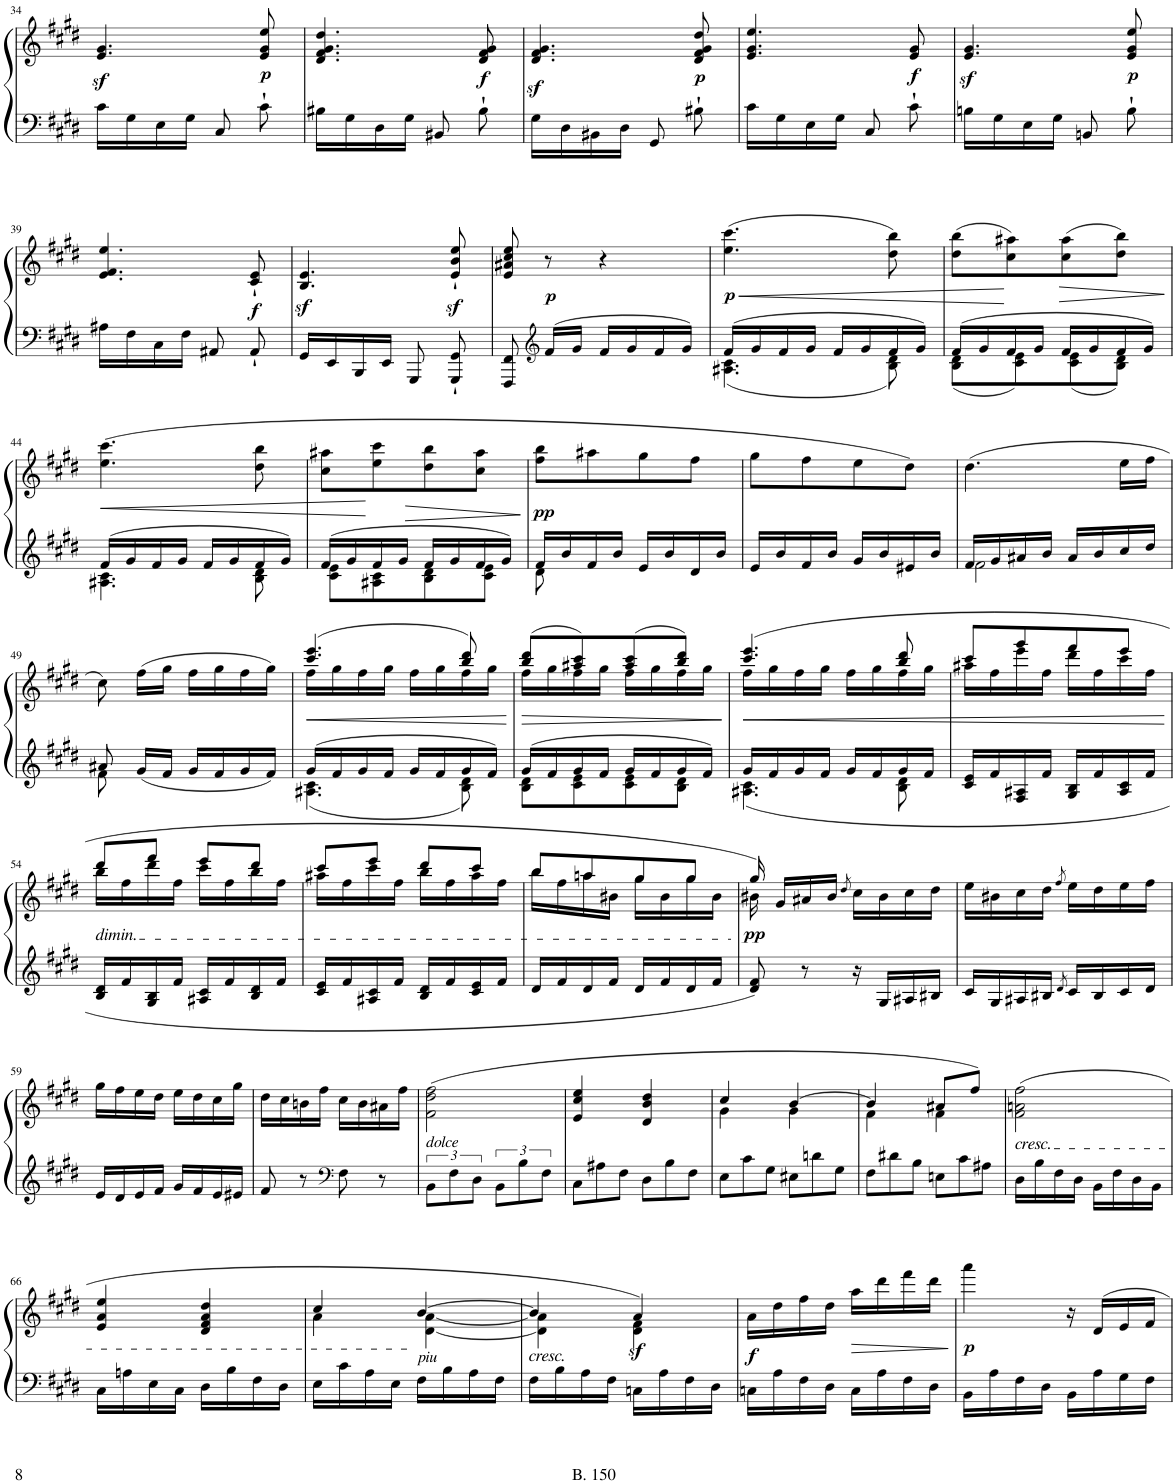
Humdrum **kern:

**kern	**kern	**dynam
*part1	*part1	*part1
*staff2	*staff1	*staff1/2
*I"Piano	*	*
*I'Pno.	*	*
!!LO:PB:g=z
*clefF4	*clefG2	*
*k[f#c#g#d#]	*k[f#c#g#d#]	*
*M2/4	*M2/4	*
=34	=34	=34
16c#\LL	4.e/z< 4.g#/z<	.
16G#\	.	.
16E\	.	.
16G#\JJ	.	.
8C#/	.	.
!	!	!LO:DY:b
8c#`\	8e/`> 8g#/`> 8ee/`>	p
=35	=35	=35
16B#X\LL	4.d#/ 4.f#/ 4.g#/ 4.dd#/	.
16G#\	.	.
16D#\	.	.
16G#\JJ	.	.
8BB#X/	.	.
!	!	!LO:DY:b
8B#`\	8d#/`> 8f#/`> 8g#/`>	f
=36	=36	=36
16G#\LL	4.d#/z< 4.f#/z< 4.g#/z<	.
16D#\	.	.
16BB#X\	.	.
16D#\JJ	.	.
8GG#/	.	.
!	!	!LO:DY:b
8B#X`\	8d#/`> 8f#/`> 8g#/`> 8dd#/`>	p
=37	=37	=37
16c#\LL	4.e/ 4.g#/ 4.ee/	.
16G#\	.	.
16E\	.	.
16G#\JJ	.	.
8C#/	.	.
!	!	!LO:DY:b
8c#`\	8e/`> 8g#/`>	f
=38	=38	=38
16Bn\LL	4.e/z<^ 4.g#/z<^	.
16G#\	.	.
16E\	.	.
16G#\JJ	.	.
8BBn/	.	.
!	!	!LO:DY:b
8B`\	8e/`> 8g#/`> 8ee/`>	p
!!LO:LB:g=z
=39	=39	=39
16A#X\LL	4.e/ 4.f#/ 4.ee/	.
16F#\	.	.
16C#\	.	.
16F#\JJ	.	.
8AA#X/	.	.
!	!	!LO:DY:b
8AA#`/	8c#/` 8e/`	f
=40	=40	=40
16GG#/LL	4.B/z<^ 4.e/z<^	.
16EE/	.	.
16BBB/	.	.
16EE/JJ	.	.
8GGG#/	.	.
8GGG#/` 8GG#/`	8e/z<`^ 8b/z<`^ 8ee/z<`^	.
=41	=41	=41
8FFF#/ 8FF#/	8e/ 8a#X/ 8cc#/ 8ee/	.
*clefG2	*	*
!	!	!LO:DY:a=2
16f#/LL	8r	p
16g#/JJ	.	.
16f#/LL	4r	.
16g#/	.	.
16f#/	.	.
16g#/JJ	.	.
=42	=42	=42
*^	*	*
!	!	!	!LO:HP:b
!	!	!	!LO:DY:n=1:b
16f#/LL	4.A#X\ 4.c#\	(4.ee\ 4.ccc#\	< p
16g#/	.	.	.
16f#/	.	.	.
16g#/JJ	.	.	.
16f#/LL	.	.	.
16g#/	.	.	.
16f#/	8B\ 8d#\	8dd#\ 8bb\)	.
16g#/JJ	.	.	.
=43	=43	=43	=43
16f#/LL	8B\ 8d#\L	(8dd#\ 8bb\L	.
16g#/	.	.	.
16f#/	8c#\ 8e\	8cc#\ 8aa#X\)	[
16g#/JJ	.	.	.
!	!	!	!LO:HP:b
16f#/LL	8c#\ 8e\	(8cc#\ 8aa#\	>
16g#/	.	.	.
16f#/	8B\ 8d#\J	8dd#\ 8bb\J)	.
16g#/JJ	.	.	.
*v	*v	*	*
.	.	]
!!LO:LB:g=z
=44	=44	=44
*^	*	*
!	!	!	!LO:HP:b
16f#/LL	4.A#X\ 4.c#\	(4.ee\ 4.ccc#\	<
16g#/	.	.	.
16f#/	.	.	.
16g#/JJ	.	.	.
16f#/LL	.	.	.
16g#/	.	.	.
16f#/	8B\ 8d#\	8dd#\ 8bb\	.
16g#/JJ	.	.	.
=45	=45	=45	=45
16f#/LL	8c#\ 8e\L	8cc#\ 8aa#X\L	.
16g#/	.	.	.
16f#/	8A#X\ 8c#\	8ee\ 8ccc#\	[
16g#/JJ	.	.	.
!	!	!	!LO:HP:b
16f#/LL	8B\ 8d#\	8dd#\ 8bb\	>
16g#/	.	.	.
16f#/	8c#\ 8e\J	8cc#\ 8aa#\J	.
16g#/JJ	.	.	.
*v	*v	*	*
.	.	]
=46	=46	=46
*^	*	*
!	!	!	!LO:DY:b
16f#/LL	8d#\	8ff#\ 8bb\L	pp
16b/	.	.	.
16f#/	4.ryy	8aa#X\	.
16b/JJ	.	.	.
16e/LL	.	8gg#\	.
16b/	.	.	.
16d#/	.	8ff#\J	.
16b/JJ	.	.	.
*v	*v	*	*
=47	=47	=47
16e/LL	8gg#\L	.
16b/	.	.
16f#/	8ff#\	.
16b/JJ	.	.
16g#/LL	8ee\	.
16b/	.	.
16e#X/	8dd#\J)	.
16b/JJ	.	.
=48	=48	=48
*^	*	*
16f#/LL	2f#\	(4.dd#\	.
16g#/	.	.	.
16a#X/	.	.	.
16b/JJ	.	.	.
16a#/LL	.	.	.
16b/	.	.	.
16cc#/	.	16ee\LL	.
16dd#/JJ	.	16ff#\JJ	.
!!LO:LB:g=z
=49	=49	=49	=49
8a#X/	8f#\	8cc#\)	.
16g#/LL	4.ryy	(16ff#\LL	.
16f#/JJ	.	16gg#\JJ	.
16g#/LL	.	16ff#\LL	.
16f#/	.	16gg#\	.
16g#/	.	16ff#\	.
16f#/JJ	.	16gg#\JJ)	.
=50	=50	=50	=50
!	!	!	!LO:HP:b
*	*	*^	*
16g#/LL	4.A#X\ 4.c#\	(4.ccc#/ 4.eee/	16ff#\LL	<
16f#/	.	.	16gg#\	.
16g#/	.	.	16ff#\	.
16f#/JJ	.	.	16gg#\JJ	.
16g#/LL	.	.	16ff#\LL	.
16f#/	.	.	16gg#\	.
16g#/	8B\ 8d#\	8bb/ 8ddd#/)	16ff#\	.
16f#/JJ	.	.	16gg#\JJ	.
*v	*v	*	*	*
*	*v	*v	*
.	.	[
=51	=51	=51
*^	*	*
!	!	!	!LO:HP:b
*	*	*^	*
16g#/LL	8B\ 8d#\L	(8bb/ 8ddd#/L	16ff#\LL	>
16f#/	.	.	16gg#\	.
16g#/	8c#\ 8e\	8aa#X/ 8ccc#/)	16ff#\	.
16f#/JJ	.	.	16gg#\JJ	.
16g#/LL	8c#\ 8e\	(8aa#/ 8ccc#/	16ff#\LL	.
16f#/	.	.	16gg#\	.
16g#/	8B\ 8d#\J	8bb/ 8ddd#/J)	16ff#\	.
16f#/JJ	.	.	16gg#\JJ	.
*v	*v	*	*	*
*	*v	*v	*
.	.	]
=52	=52	=52
*^	*	*
!	!	!	!LO:HP:b
*	*	*^	*
16g#/LL	4.A#X\ 4.c#\	(4.ccc#/ 4.eee/	16ff#\LL	<
16f#/	.	.	16gg#\	.
16g#/	.	.	16ff#\	.
16f#/JJ	.	.	16gg#\JJ	.
16g#/LL	.	.	16ff#\LL	.
16f#/	.	.	16gg#\	.
16g#/	8B\ 8d#\	8bb/ 8ddd#/	16ff#\	.
16f#/JJ	.	.	16gg#\JJ	.
*v	*v	*	*	*
=53	=53	=53	=53
16c#/ 16e/LL	8ccc#/L	16aa#X\LL	.
16f#/	.	16ff#\	.
16F#/ 16A#X/	8ggg#/	16eee\	.
16f#/JJ	.	16ff#\JJ	.
16G#/ 16B/LL	8fff#/	16ddd#\LL	.
16f#/	.	16ff#\	.
16A#/ 16c#/	8eee/J	16ccc#\	.
16f#/JJ	.	16ff#\JJ	.
*	*v	*v	*
.	.	[
!!LO:LB:g=z
=54	=54	=54
*	*^	*
!	!LO:TX:b:i:t=dimin.	!	!
16B/ 16d#/LL	8ddd#/L	16bb\LL	.
16f#/	.	16ff#\	.
16G#/ 16B/	8fff#/J	16ddd#\	.
16f#/JJ	.	16ff#\JJ	.
16A#X/ 16c#/LL	8eee/L	16ccc#\LL	.
16f#/	.	16ff#\	.
16B/ 16d#/	8ddd#/J	16bb\	.
16f#/JJ	.	16ff#\JJ	.
=55	=55	=55	=55
16c#/ 16e/LL	8ccc#/L	16aa#X\LL	.
16f#/	.	16ff#\	.
16A#X/ 16c#/	8eee/J	16ccc#\	.
16f#/JJ	.	16ff#\JJ	.
16B/ 16d#/LL	8ddd#/L	16bb\LL	.
16f#/	.	16ff#\	.
16c#/ 16e/	8ccc#/J	16aa#\	.
16f#/JJ	.	16ff#\JJ	.
=56	=56	=56	=56
16d#/LL	8bb/L	16bb\LL	.
16f#/	.	16ff#\	.
16d#/	8aan/	16aa\	.
16f#/JJ	.	16b#X\JJ	.
16d#/LL	8gg#/	16gg#\LL	.
16f#/	.	16b#\	.
16d#/	8gg#/J	16gg#\	.
16f#/JJ	.	16b#\JJ	.
=57	=57	=57	=57
!	!	!	!LO:DY:b
8d#/ 8f#/	16gg#/)	16b#X\	pp
.	16g#/LL	4..ryy	.
8r	16a#X/	.	.
.	16b#/JJ	.	.
.	8qdd#/	.	.
16r	16cc#\LL	.	.
16G#/LL	16b#\	.	.
16A#X/	16cc#\	.	.
16B#X/JJ	16dd#\JJ	.	.
*	*v	*v	*
=58	=58	=58
16c#/LL	16ee\LL	.
16G#/	16b#X\	.
16A#X/	16cc#\	.
16B#X/JJ	16dd#\JJ	.
8qd#/	8qff#/	.
16c#/LL	16ee\LL	.
16B#/	16dd#\	.
16c#/	16ee\	.
16d#/JJ	16ff#\JJ	.
!!LO:LB:g=z
=59	=59	=59
16e/LL	16gg#\LL	.
16d#/	16ff#\	.
16e/	16ee\	.
16f#/JJ	16dd#\JJ	.
16g#/LL	16ee\LL	.
16f#/	16dd#\	.
16e/	16cc#\	.
16e#X/JJ	16gg#\JJ	.
=60	=60	=60
8f#/	16dd#\LL	.
.	16cc#\	.
8r	16bn\	.
.	16ff#\JJ	.
*clefF4	*	*
8F#\	16cc#\LL	.
.	16b\	.
8r	16a#X\	.
.	16ff#\JJ	.
=61	=61	=61
!	!LO:TX:b:i:t=dolce	!
12BB\L	(2f#\ 2dd#\ 2ff#\	.
12F#\	.	.
12D#\J	.	.
12BB\L	.	.
12B\	.	.
12F#\J	.	.
=62	=62	=62
*Xbrackettup	*	*
12C#\L	4e/ 4cc#/ 4ee/	.
12A#X\	.	.
12F#\J	.	.
12D#\L	4d#/ 4b/ 4dd#/	.
12B\	.	.
12F#\J	.	.
=63	=63	=63
*	*^	*
12E\L	4cc#/	4g#\	.
12c#\	.	.	.
12G#\J	.	.	.
12E#X\L	[4b/	4g#\	.
12dn\	.	.	.
12G#\J	.	.	.
=64	=64	=64	=64
12F#\L	4b/]	4f#\	.
12d#X\	.	.	.
12B\J	.	.	.
12En\L	8a#X/L	4f#\	.
12c#\	.	.	.
.	8ff#/J)	.	.
12A#X\J	.	.	.
*	*v	*v	*
=65	=65	=65
!	!LO:TX:b:i:t=cresc.	!
16D#\LL	(2f#\ 2an\ 2ff#\	.
16B\	.	.
16F#\	.	.
16D#\JJ	.	.
16BB\LL	.	.
16F#\	.	.
16D#\	.	.
16BB\JJ	.	.
!!LO:LB:g=z
=66	=66	=66
16C#\LL	4e/ 4a/ 4ee/	.
16An\	.	.
16E\	.	.
16C#\JJ	.	.
16D#\LL	4d#/ 4f#/ 4a/ 4dd#/	.
16B\	.	.
16F#\	.	.
16D#\JJ	.	.
=67	=67	=67
*	*^	*
16E\LL	4cc#/	4a\	.
16c#\	.	.	.
16A\	.	.	.
16E\JJ	.	.	.
!	!LO:TX:b:i:t=piu	!	!
16F#\LL	[4b/	[4d#\ [4a\	.
16B\	.	.	.
16A\	.	.	.
16F#\JJ	.	.	.
=68	=68	=68	=68
!	!LO:TX:b:i:t=cresc.	!	!
16F#\LL	4b/]	4d#\] 4a\]	.
16B\	.	.	.
16A\	.	.	.
16F#\JJ	.	.	.
!	!	!	!LO:DY:b
16Cn\LL	4a/)	4d#\ 4f#\	sf
16A\	.	.	.
16F#\	.	.	.
16D#\JJ	.	.	.
*	*v	*v	*
=69	=69	=69
!	!	!LO:DY:b
16Cn\LL	16a\LL	f
16A\	16dd#\	.
16F#\	16ff#\	.
16D#\JJ	16dd#\JJ	.
!	!	!LO:HP:b
16C\LL	16aa\LL	>
16A\	16ddd#\	.
16F#\	16fff#\	.
16D#\JJ	16ddd#\JJ	.
.	.	]
=70	=70	=70
!	!	!LO:DY:b
16BB\LL	4aaa\	p
16A\	.	.
16F#\	.	.
16D#\JJ	.	.
16BB\LL	16r	.
16A\	16d#/LL	.
16G#\	16e/	.
16F#\JJ	16f#/JJ	.
=	=	=
*-	*-	*-
